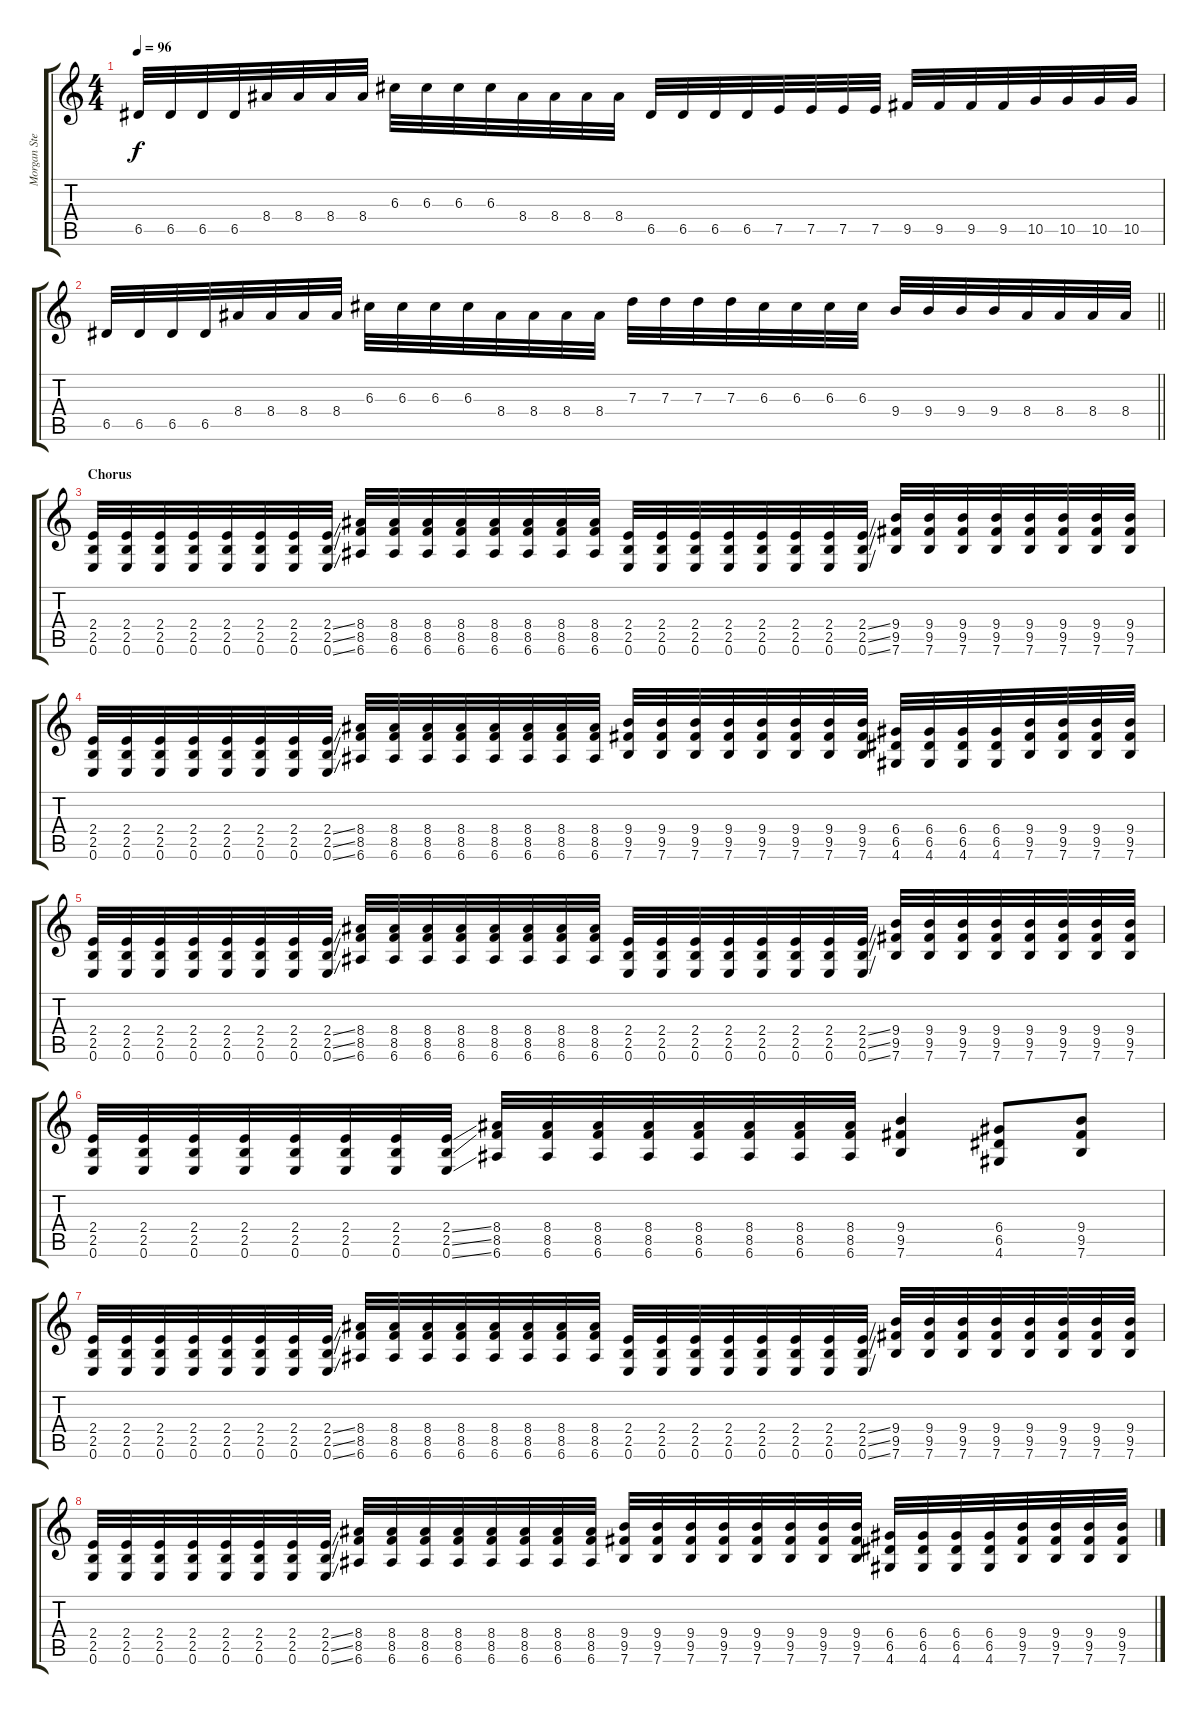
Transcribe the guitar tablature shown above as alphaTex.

\track ("Morgan Steinmeyer Håkansson" "Morgan Ste") {instrument distortionguitar}
\staff {score tabs}
\tuning (E4 B3 G3 D3 A2 E2) {hide}
\ts (4 4)
\tempo 96
\clef g2
\ks c
6.5.32{dy f} 6.5.32 6.5.32 6.5.32 8.4.32 8.4.32 8.4.32 8.4.32 6.3.32 6.3.32 6.3.32 6.3.32 8.4.32 8.4.32 8.4.32 8.4.32 6.5.32 6.5.32 6.5.32 6.5.32 7.5.32 7.5.32 7.5.32 7.5.32 9.5.32 9.5.32 9.5.32 9.5.32 10.5.32 10.5.32 10.5.32 10.5.32 |
\barLineRight lightlight
6.5.32 6.5.32 6.5.32 6.5.32 8.4.32 8.4.32 8.4.32 8.4.32 6.3.32 6.3.32 6.3.32 6.3.32 8.4.32 8.4.32 8.4.32 8.4.32 7.3.32 7.3.32 7.3.32 7.3.32 6.3.32 6.3.32 6.3.32 6.3.32 9.4.32 9.4.32 9.4.32 9.4.32 8.4.32 8.4.32 8.4.32 8.4.32 |
\section ("" "Chorus")
(2.4 2.5 0.6).32 (2.4 2.5 0.6).32 (2.4 2.5 0.6).32 (2.4 2.5 0.6).32 (2.4 2.5 0.6).32 (2.4 2.5 0.6).32 (2.4 2.5 0.6).32 (2.4{ss} 2.5{ss} 0.6{ss}).32 (8.4 8.5 6.6).32 (8.4 8.5 6.6).32 (8.4 8.5 6.6).32 (8.4 8.5 6.6).32 (8.4 8.5 6.6).32 (8.4 8.5 6.6).32 (8.4 8.5 6.6).32 (8.4 8.5 6.6).32 (2.4 2.5 0.6).32 (2.4 2.5 0.6).32 (2.4 2.5 0.6).32 (2.4 2.5 0.6).32 (2.4 2.5 0.6).32 (2.4 2.5 0.6).32 (2.4 2.5 0.6).32 (2.4{ss} 2.5{ss} 0.6{ss}).32 (9.4 9.5 7.6).32 (9.4 9.5 7.6).32 (9.4 9.5 7.6).32 (9.4 9.5 7.6).32 (9.4 9.5 7.6).32 (9.4 9.5 7.6).32 (9.4 9.5 7.6).32 (9.4 9.5 7.6).32 |
(2.4 2.5 0.6).32 (2.4 2.5 0.6).32 (2.4 2.5 0.6).32 (2.4 2.5 0.6).32 (2.4 2.5 0.6).32 (2.4 2.5 0.6).32 (2.4 2.5 0.6).32 (2.4{ss} 2.5{ss} 0.6{ss}).32 (8.4 8.5 6.6).32 (8.4 8.5 6.6).32 (8.4 8.5 6.6).32 (8.4 8.5 6.6).32 (8.4 8.5 6.6).32 (8.4 8.5 6.6).32 (8.4 8.5 6.6).32 (8.4 8.5 6.6).32 (9.4 9.5 7.6).32 (9.4 9.5 7.6).32 (9.4 9.5 7.6).32 (9.4 9.5 7.6).32 (9.4 9.5 7.6).32 (9.4 9.5 7.6).32 (9.4 9.5 7.6).32 (9.4 9.5 7.6).32 (6.4 6.5 4.6).32 (6.4 6.5 4.6).32 (6.4 6.5 4.6).32 (6.4 6.5 4.6).32 (9.4 9.5 7.6).32 (9.4 9.5 7.6).32 (9.4 9.5 7.6).32 (9.4 9.5 7.6).32 |
(2.4 2.5 0.6).32 (2.4 2.5 0.6).32 (2.4 2.5 0.6).32 (2.4 2.5 0.6).32 (2.4 2.5 0.6).32 (2.4 2.5 0.6).32 (2.4 2.5 0.6).32 (2.4{ss} 2.5{ss} 0.6{ss}).32 (8.4 8.5 6.6).32 (8.4 8.5 6.6).32 (8.4 8.5 6.6).32 (8.4 8.5 6.6).32 (8.4 8.5 6.6).32 (8.4 8.5 6.6).32 (8.4 8.5 6.6).32 (8.4 8.5 6.6).32 (2.4 2.5 0.6).32 (2.4 2.5 0.6).32 (2.4 2.5 0.6).32 (2.4 2.5 0.6).32 (2.4 2.5 0.6).32 (2.4 2.5 0.6).32 (2.4 2.5 0.6).32 (2.4{ss} 2.5{ss} 0.6{ss}).32 (9.4 9.5 7.6).32 (9.4 9.5 7.6).32 (9.4 9.5 7.6).32 (9.4 9.5 7.6).32 (9.4 9.5 7.6).32 (9.4 9.5 7.6).32 (9.4 9.5 7.6).32 (9.4 9.5 7.6).32 |
(2.4 2.5 0.6).32 (2.4 2.5 0.6).32 (2.4 2.5 0.6).32 (2.4 2.5 0.6).32 (2.4 2.5 0.6).32 (2.4 2.5 0.6).32 (2.4 2.5 0.6).32 (2.4{ss} 2.5{ss} 0.6{ss}).32 (8.4 8.5 6.6).32 (8.4 8.5 6.6).32 (8.4 8.5 6.6).32 (8.4 8.5 6.6).32 (8.4 8.5 6.6).32 (8.4 8.5 6.6).32 (8.4 8.5 6.6).32 (8.4 8.5 6.6).32 (9.4 9.5 7.6).4 (6.4 6.5 4.6).8 (9.4 9.5 7.6).8 |
(2.4 2.5 0.6).32 (2.4 2.5 0.6).32 (2.4 2.5 0.6).32 (2.4 2.5 0.6).32 (2.4 2.5 0.6).32 (2.4 2.5 0.6).32 (2.4 2.5 0.6).32 (2.4{ss} 2.5{ss} 0.6{ss}).32 (8.4 8.5 6.6).32 (8.4 8.5 6.6).32 (8.4 8.5 6.6).32 (8.4 8.5 6.6).32 (8.4 8.5 6.6).32 (8.4 8.5 6.6).32 (8.4 8.5 6.6).32 (8.4 8.5 6.6).32 (2.4 2.5 0.6).32 (2.4 2.5 0.6).32 (2.4 2.5 0.6).32 (2.4 2.5 0.6).32 (2.4 2.5 0.6).32 (2.4 2.5 0.6).32 (2.4 2.5 0.6).32 (2.4{ss} 2.5{ss} 0.6{ss}).32 (9.4 9.5 7.6).32 (9.4 9.5 7.6).32 (9.4 9.5 7.6).32 (9.4 9.5 7.6).32 (9.4 9.5 7.6).32 (9.4 9.5 7.6).32 (9.4 9.5 7.6).32 (9.4 9.5 7.6).32 |
(2.4 2.5 0.6).32 (2.4 2.5 0.6).32 (2.4 2.5 0.6).32 (2.4 2.5 0.6).32 (2.4 2.5 0.6).32 (2.4 2.5 0.6).32 (2.4 2.5 0.6).32 (2.4{ss} 2.5{ss} 0.6{ss}).32 (8.4 8.5 6.6).32 (8.4 8.5 6.6).32 (8.4 8.5 6.6).32 (8.4 8.5 6.6).32 (8.4 8.5 6.6).32 (8.4 8.5 6.6).32 (8.4 8.5 6.6).32 (8.4 8.5 6.6).32 (9.4 9.5 7.6).32 (9.4 9.5 7.6).32 (9.4 9.5 7.6).32 (9.4 9.5 7.6).32 (9.4 9.5 7.6).32 (9.4 9.5 7.6).32 (9.4 9.5 7.6).32 (9.4 9.5 7.6).32 (6.4 6.5 4.6).32 (6.4 6.5 4.6).32 (6.4 6.5 4.6).32 (6.4 6.5 4.6).32 (9.4 9.5 7.6).32 (9.4 9.5 7.6).32 (9.4 9.5 7.6).32 (9.4 9.5 7.6).32
